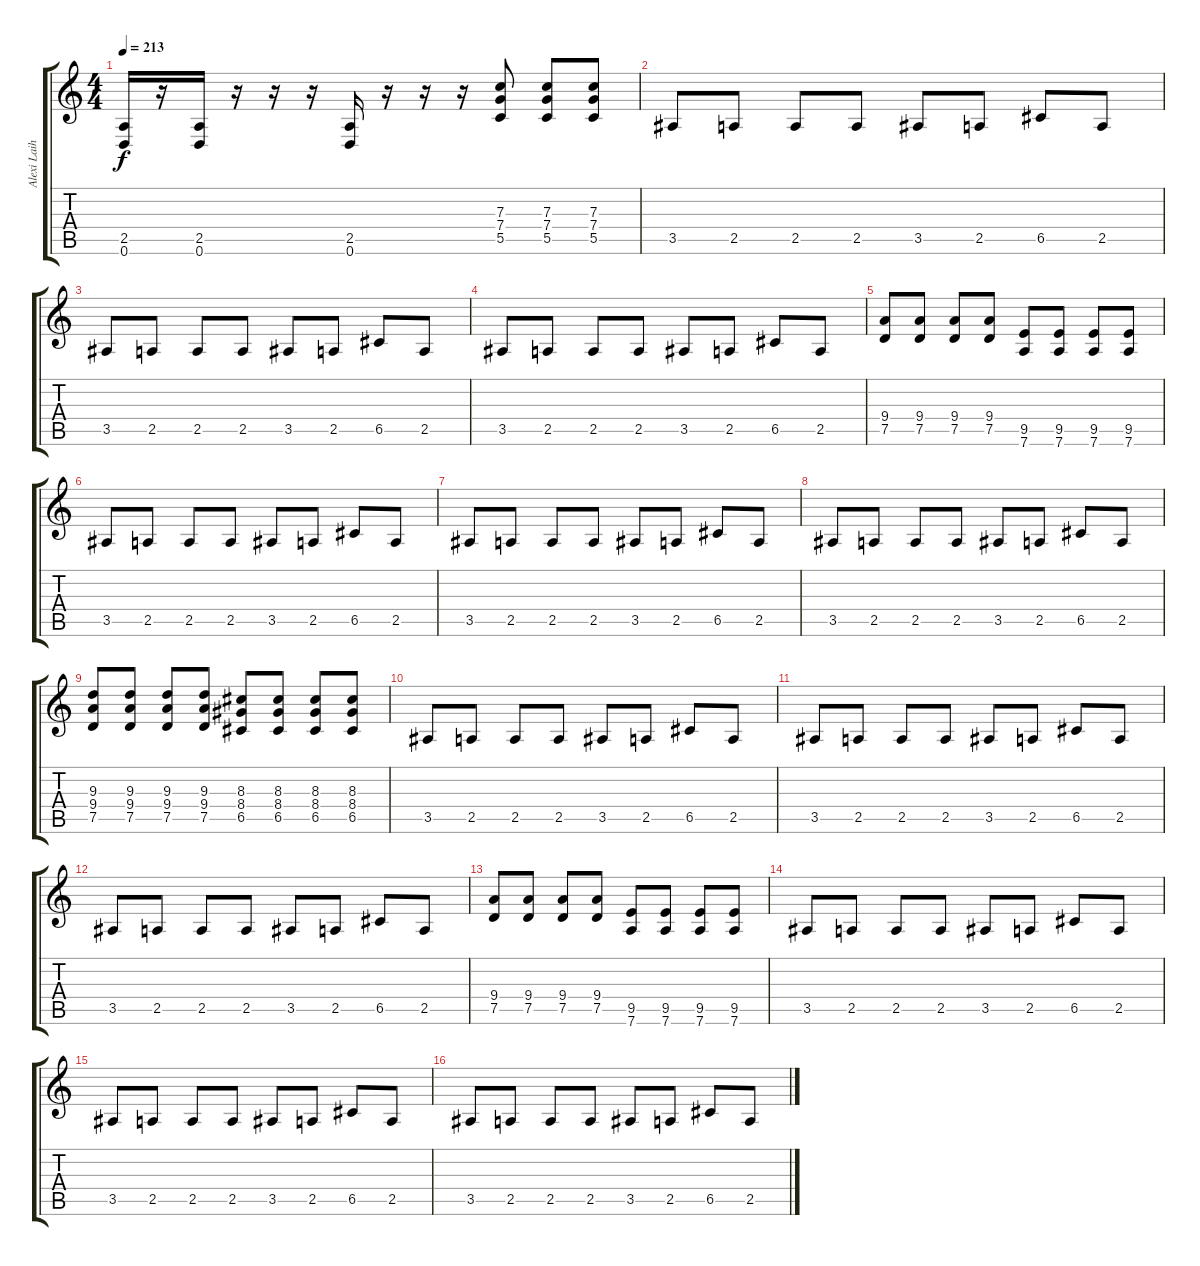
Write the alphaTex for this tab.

\track ("Alexi Laiho" "Alexi Laih") {instrument distortionguitar}
\staff {score tabs}
\tuning (D4 A3 F3 C3 G2 D2) {hide}
\ts (4 4)
\tempo 213
\clef g2
\ks c
(2.5 0.6).16{dy f} r.16 (2.5 0.6).16 r.16 r.16 r.16 (2.5 0.6).16 r.16 r.16 r.16 (7.3 7.4 5.5).8 (7.3 7.4 5.5).8 (7.3 7.4 5.5).8 |
3.5.8 2.5.8 2.5.8 2.5.8 3.5.8 2.5.8 6.5.8 2.5.8 |
3.5.8 2.5.8 2.5.8 2.5.8 3.5.8 2.5.8 6.5.8 2.5.8 |
3.5.8 2.5.8 2.5.8 2.5.8 3.5.8 2.5.8 6.5.8 2.5.8 |
(9.4 7.5).8 (9.4 7.5).8 (9.4 7.5).8 (9.4 7.5).8 (9.5 7.6).8 (9.5 7.6).8 (9.5 7.6).8 (9.5 7.6).8 |
3.5.8 2.5.8 2.5.8 2.5.8 3.5.8 2.5.8 6.5.8 2.5.8 |
3.5.8 2.5.8 2.5.8 2.5.8 3.5.8 2.5.8 6.5.8 2.5.8 |
3.5.8 2.5.8 2.5.8 2.5.8 3.5.8 2.5.8 6.5.8 2.5.8 |
(9.3 9.4 7.5).8 (9.3 9.4 7.5).8 (9.3 9.4 7.5).8 (9.3 9.4 7.5).8 (8.3 8.4 6.5).8 (8.3 8.4 6.5).8 (8.3 8.4 6.5).8 (8.3 8.4 6.5).8 |
3.5.8 2.5.8 2.5.8 2.5.8 3.5.8 2.5.8 6.5.8 2.5.8 |
3.5.8 2.5.8 2.5.8 2.5.8 3.5.8 2.5.8 6.5.8 2.5.8 |
3.5.8 2.5.8 2.5.8 2.5.8 3.5.8 2.5.8 6.5.8 2.5.8 |
(9.4 7.5).8 (9.4 7.5).8 (9.4 7.5).8 (9.4 7.5).8 (9.5 7.6).8 (9.5 7.6).8 (9.5 7.6).8 (9.5 7.6).8 |
3.5.8 2.5.8 2.5.8 2.5.8 3.5.8 2.5.8 6.5.8 2.5.8 |
3.5.8 2.5.8 2.5.8 2.5.8 3.5.8 2.5.8 6.5.8 2.5.8 |
3.5.8 2.5.8 2.5.8 2.5.8 3.5.8 2.5.8 6.5.8 2.5.8
